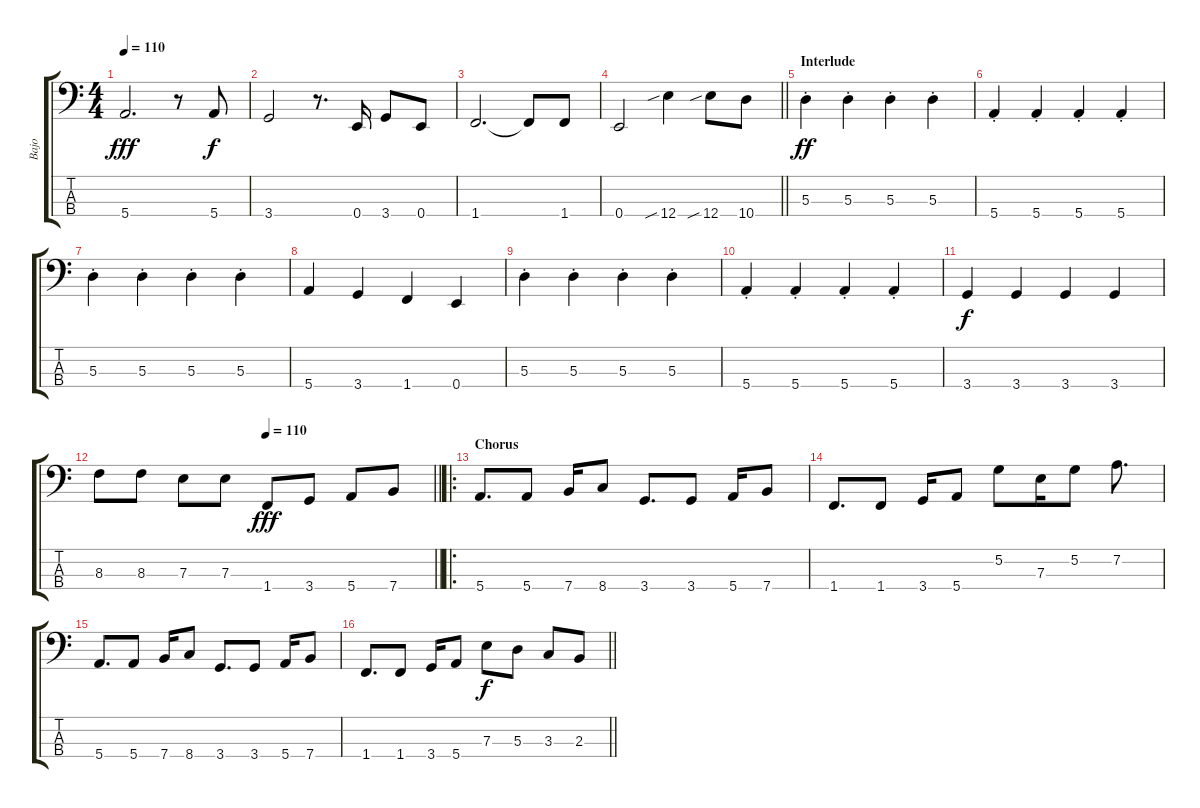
\track ("Bajo" "Bajo") {instrument electricbasspick}
\staff {score tabs}
\tuning (G2 D2 A1 E1) {hide}
\ts (4 4)
\tempo 110
\clef f4
\ks c
5.4.2{d dy fff} r.8 5.4.8{dy f} |
3.4.2 r.8{d} 0.4.16 3.4.8 0.4.8 |
1.4.2{d} 1.4{t}.8 1.4.8 |
\barLineRight lightlight
0.4.2 12.4{sib}.4 12.4{sib}.8 10.4.8 |
\section ("" "Interlude")
5.3{st}.4{dy ff} 5.3{st}.4 5.3{st}.4 5.3{st}.4 |
5.4{st}.4 5.4{st}.4 5.4{st}.4 5.4{st}.4 |
5.3{st}.4 5.3{st}.4 5.3{st}.4 5.3{st}.4 |
5.4.4 3.4.4 1.4.4 0.4.4 |
5.3{st}.4 5.3{st}.4 5.3{st}.4 5.3{st}.4 |
5.4{st}.4 5.4{st}.4 5.4{st}.4 5.4{st}.4 |
3.4.4{dy f} 3.4.4 3.4.4 3.4.4 |
\tempo (110 0.5)
\barLineRight lightlight
8.3.8 8.3.8 7.3.8 7.3.8 1.4.8{dy fff} 3.4.8 5.4.8 7.4.8 |
\ro
\section ("" "Chorus")
5.4.8{d} 5.4.8 7.4.16 8.4.8 3.4.8{d} 3.4.8 5.4.16 7.4.8 |
1.4.8{d} 1.4.8 3.4.16 5.4.8 5.2.8 7.3.16 5.2.8 7.2.8{d} |
5.4.8{d} 5.4.8 7.4.16 8.4.8 3.4.8{d} 3.4.8 5.4.16 7.4.8 |
\barLineRight lightlight
1.4.8{d} 1.4.8 3.4.16 5.4.8 7.3.8{dy f} 5.3.8 3.3.8 2.3.8
